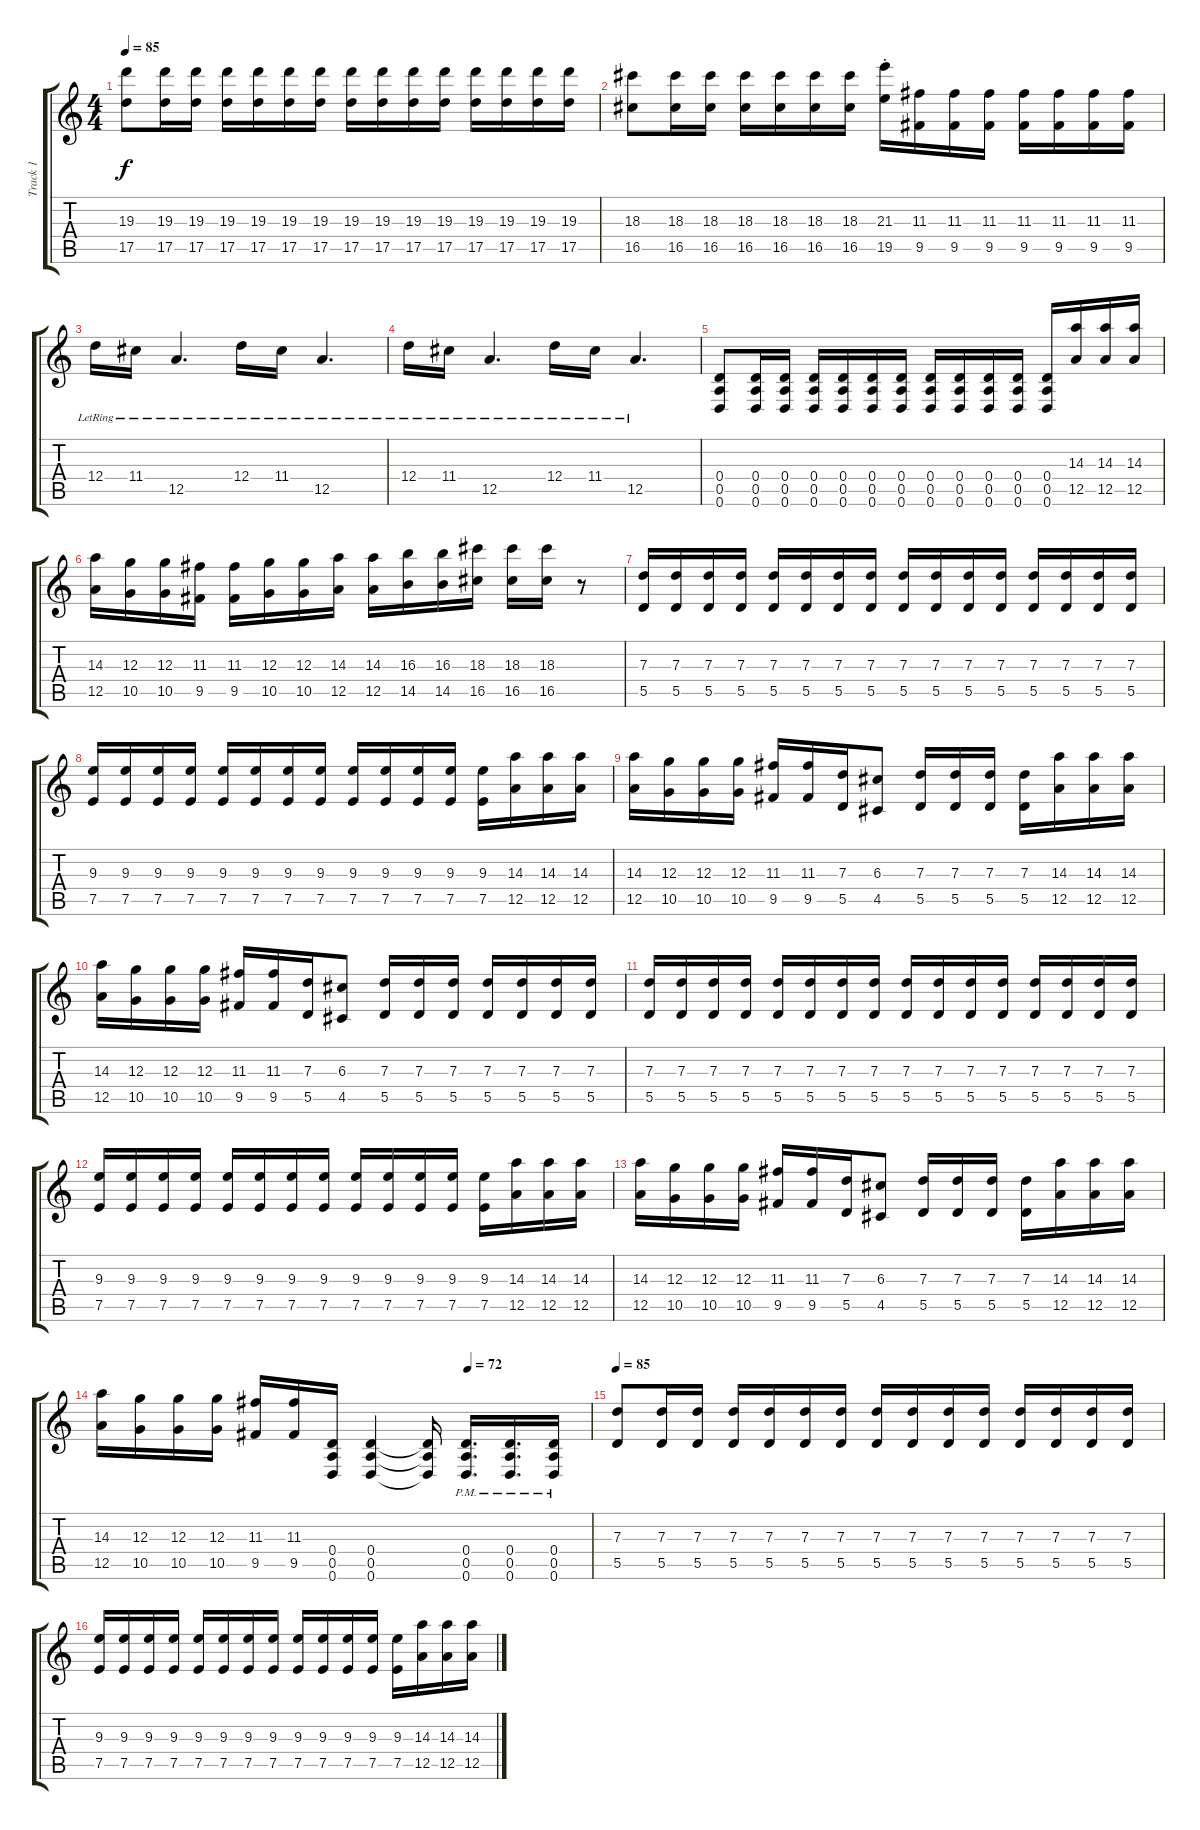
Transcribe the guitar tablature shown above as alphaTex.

\track ("Track 1" "Track 1") {instrument overdrivenguitar}
\staff {score tabs}
\tuning (E4 B3 G3 D3 A2 D2) {hide}
\ts (4 4)
\tempo 85
\clef g2
\ks c
(19.3 17.5).8{dy f} (19.3 17.5).16 (19.3 17.5).16 (19.3 17.5).16 (19.3 17.5).16 (19.3 17.5).16 (19.3 17.5).16 (19.3 17.5).16 (19.3 17.5).16 (19.3 17.5).16 (19.3 17.5).16 (19.3 17.5).16 (19.3 17.5).16 (19.3 17.5).16 (19.3 17.5).16 |
(18.3 16.5).8 (18.3 16.5).16 (18.3 16.5).16 (18.3 16.5).16 (18.3 16.5).16 (18.3 16.5).16 (18.3 16.5).16 (21.3{st} 19.5{st}).16 (11.3 9.5).16 (11.3 9.5).16 (11.3 9.5).16 (11.3 9.5).16 (11.3 9.5).16 (11.3 9.5).16 (11.3 9.5).16 |
12.4{lr}.16 11.4{lr}.16 12.5{lr}.4{d} 12.4{lr}.16 11.4{lr}.16 12.5{lr}.4{d} |
12.4{lr}.16 11.4{lr}.16 12.5{lr}.4{d} 12.4{lr}.16 11.4{lr}.16 12.5{lr}.4{d} |
(0.4 0.5 0.6).8 (0.4 0.5 0.6).16 (0.4 0.5 0.6).16 (0.4 0.5 0.6).16 (0.4 0.5 0.6).16 (0.4 0.5 0.6).16 (0.4 0.5 0.6).16 (0.4 0.5 0.6).16 (0.4 0.5 0.6).16 (0.4 0.5 0.6).16 (0.4 0.5 0.6).16 (0.4 0.5 0.6).16 (14.3 12.5).16 (14.3 12.5).16 (14.3 12.5).16 |
(14.3 12.5).16 (12.3 10.5).16 (12.3 10.5).16 (11.3 9.5).16 (11.3 9.5).16 (12.3 10.5).16 (12.3 10.5).16 (14.3 12.5).16 (14.3 12.5).16 (16.3 14.5).16 (16.3 14.5).16 (18.3 16.5).16 (18.3 16.5).16 (18.3 16.5).16 r.8 |
(7.3 5.5).16 (7.3 5.5).16 (7.3 5.5).16 (7.3 5.5).16 (7.3 5.5).16 (7.3 5.5).16 (7.3 5.5).16 (7.3 5.5).16 (7.3 5.5).16 (7.3 5.5).16 (7.3 5.5).16 (7.3 5.5).16 (7.3 5.5).16 (7.3 5.5).16 (7.3 5.5).16 (7.3 5.5).16 |
(9.3 7.5).16 (9.3 7.5).16 (9.3 7.5).16 (9.3 7.5).16 (9.3 7.5).16 (9.3 7.5).16 (9.3 7.5).16 (9.3 7.5).16 (9.3 7.5).16 (9.3 7.5).16 (9.3 7.5).16 (9.3 7.5).16 (9.3 7.5).16 (14.3 12.5).16 (14.3 12.5).16 (14.3 12.5).16 |
(14.3 12.5).16 (12.3 10.5).16 (12.3 10.5).16 (12.3 10.5).16 (11.3 9.5).16 (11.3 9.5).16 (7.3 5.5).16 (6.3 4.5).8 (7.3 5.5).16 (7.3 5.5).16 (7.3 5.5).16 (7.3 5.5).16 (14.3 12.5).16 (14.3 12.5).16 (14.3 12.5).16 |
(14.3 12.5).16 (12.3 10.5).16 (12.3 10.5).16 (12.3 10.5).16 (11.3 9.5).16 (11.3 9.5).16 (7.3 5.5).16 (6.3 4.5).8 (7.3 5.5).16 (7.3 5.5).16 (7.3 5.5).16 (7.3 5.5).16 (7.3 5.5).16 (7.3 5.5).16 (7.3 5.5).16 |
(7.3 5.5).16 (7.3 5.5).16 (7.3 5.5).16 (7.3 5.5).16 (7.3 5.5).16 (7.3 5.5).16 (7.3 5.5).16 (7.3 5.5).16 (7.3 5.5).16 (7.3 5.5).16 (7.3 5.5).16 (7.3 5.5).16 (7.3 5.5).16 (7.3 5.5).16 (7.3 5.5).16 (7.3 5.5).16 |
(9.3 7.5).16 (9.3 7.5).16 (9.3 7.5).16 (9.3 7.5).16 (9.3 7.5).16 (9.3 7.5).16 (9.3 7.5).16 (9.3 7.5).16 (9.3 7.5).16 (9.3 7.5).16 (9.3 7.5).16 (9.3 7.5).16 (9.3 7.5).16 (14.3 12.5).16 (14.3 12.5).16 (14.3 12.5).16 |
(14.3 12.5).16 (12.3 10.5).16 (12.3 10.5).16 (12.3 10.5).16 (11.3 9.5).16 (11.3 9.5).16 (7.3 5.5).16 (6.3 4.5).8 (7.3 5.5).16 (7.3 5.5).16 (7.3 5.5).16 (7.3 5.5).16 (14.3 12.5).16 (14.3 12.5).16 (14.3 12.5).16 |
\tempo (72 0.75)
(14.3 12.5).16 (12.3 10.5).16 (12.3 10.5).16 (12.3 10.5).16 (11.3 9.5).16 (11.3 9.5).16 (0.4 0.5 0.6).16 (0.4 0.5 0.6).4 (0.4{t} 0.5{t} 0.6{t}).16 (0.4{pm} 0.5{pm} 0.6{pm}).16{d} (0.4{pm} 0.5{pm} 0.6{pm}).16{d} (0.4{pm} 0.5{pm} 0.6{pm}).16 |
\tempo 85
(7.3 5.5).8 (7.3 5.5).16 (7.3 5.5).16 (7.3 5.5).16 (7.3 5.5).16 (7.3 5.5).16 (7.3 5.5).16 (7.3 5.5).16 (7.3 5.5).16 (7.3 5.5).16 (7.3 5.5).16 (7.3 5.5).16 (7.3 5.5).16 (7.3 5.5).16 (7.3 5.5).16 |
(9.3 7.5).16 (9.3 7.5).16 (9.3 7.5).16 (9.3 7.5).16 (9.3 7.5).16 (9.3 7.5).16 (9.3 7.5).16 (9.3 7.5).16 (9.3 7.5).16 (9.3 7.5).16 (9.3 7.5).16 (9.3 7.5).16 (9.3 7.5).16 (14.3 12.5).16 (14.3 12.5).16 (14.3 12.5).16
